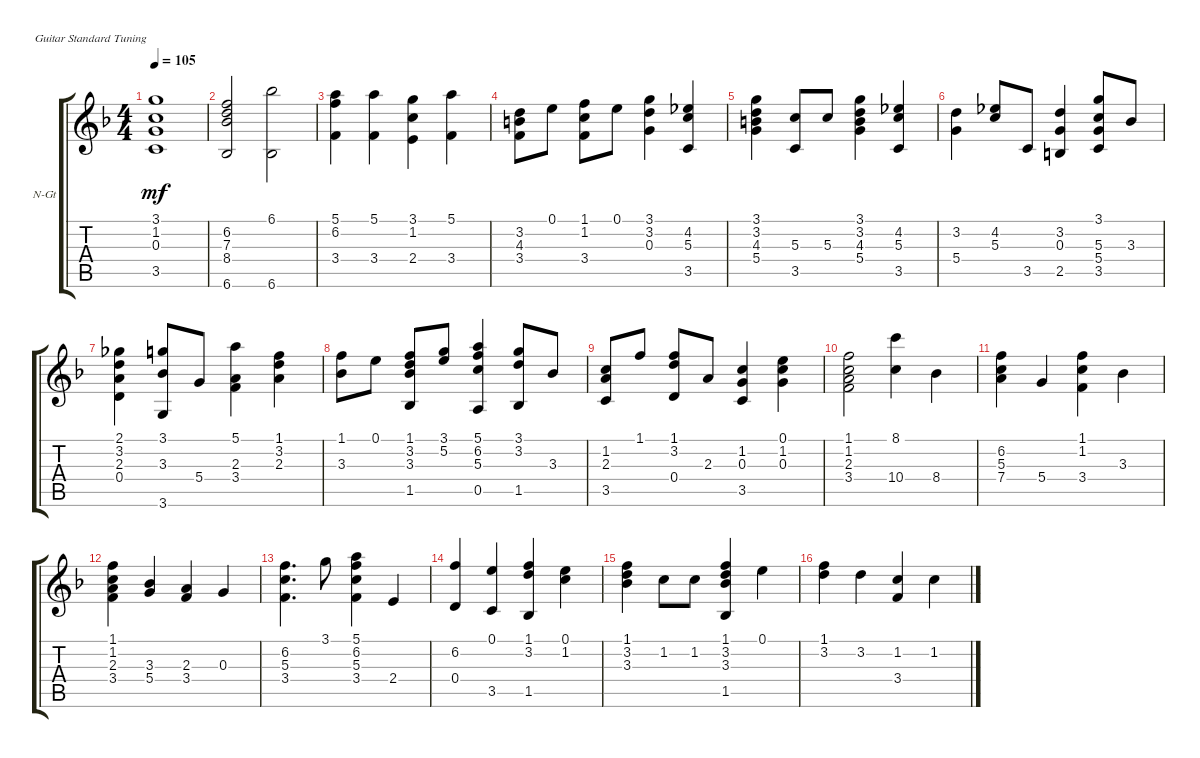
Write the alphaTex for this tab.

\defaultSystemsLayout 4
\bracketExtendMode groupsimilarinstruments
\firstSystemTrackNameOrientation horizontal
\otherSystemsTrackNameOrientation horizontal
\track ("Nylon Guitar" "N-Gt") {instrument acousticguitarnylon}
\staff {score tabs}
\tuning (E4 B3 G3 D3 A2 E2)
\ts (4 4)
\tempo 105
\clef g2
\ks f
(3.1 1.2 0.3 3.5).1{dy mf} |
(6.6 6.2 7.3 8.4).2 (6.6 6.1).2 |
(5.1 6.2 3.4).4 (3.4 5.1).4 (3.1 1.2 2.4).4 (3.4 5.1).4 |
(3.2 4.3 3.4).8 0.1.8 (1.1 1.2 3.4).8 0.1.8 (3.1 3.2 0.3).4 (4.2 5.3 3.5).4 |
(3.1 3.2 4.3 5.4).4 (3.5 5.3).8 5.3.8 (3.1 3.2 4.3 5.4).4 (4.2 5.3 3.5).4 |
(3.2 5.4).4 (4.2 5.3).8 3.5.8 (2.5 0.3 3.2).4 (3.1 5.3 5.4 3.5).8 3.3.8 |
(2.1 3.2 2.3 0.4).4 (3.1 3.3 3.6).8 5.4.8 (3.4 5.1 2.3).4 (1.1 3.2 2.3).4 |
(1.1 3.3).8 0.1.8 (1.1 3.2 3.3 1.5).8 (3.1 5.2).8 (6.2 5.1 5.3 0.5).4 (3.1 3.2 1.5).8 3.3.8 |
(1.2 2.3 3.5).8 1.1.8 (1.1 3.2 0.4).8 2.3.8 (1.2 0.3 3.5).4 (0.1 1.2 0.3).4 |
(1.1 1.2 2.3 3.4).2 (8.1 10.4).4 8.4.4 |
(6.2 5.3 7.4).4 5.4.4 (1.1 1.2 3.4).4 3.3.4 |
(1.1 1.2 2.3 3.4).4 (3.3 5.4).4 (2.3 3.4).4 0.3.4 |
(3.4 5.3 6.2).4{d} 3.1.8 (5.1 6.2 5.3 3.4).4 2.4.4 |
(6.2 0.4).4 (3.5 0.1).4 (1.5 1.1 3.2).4 (0.1 1.2).4 |
(1.1 3.2 3.3).4 1.2.8 1.2.8 (1.1 3.2 3.3 1.5).4 0.1.4 |
(1.1 3.2).4 3.2.4 (1.2 3.4).4 1.2.4
